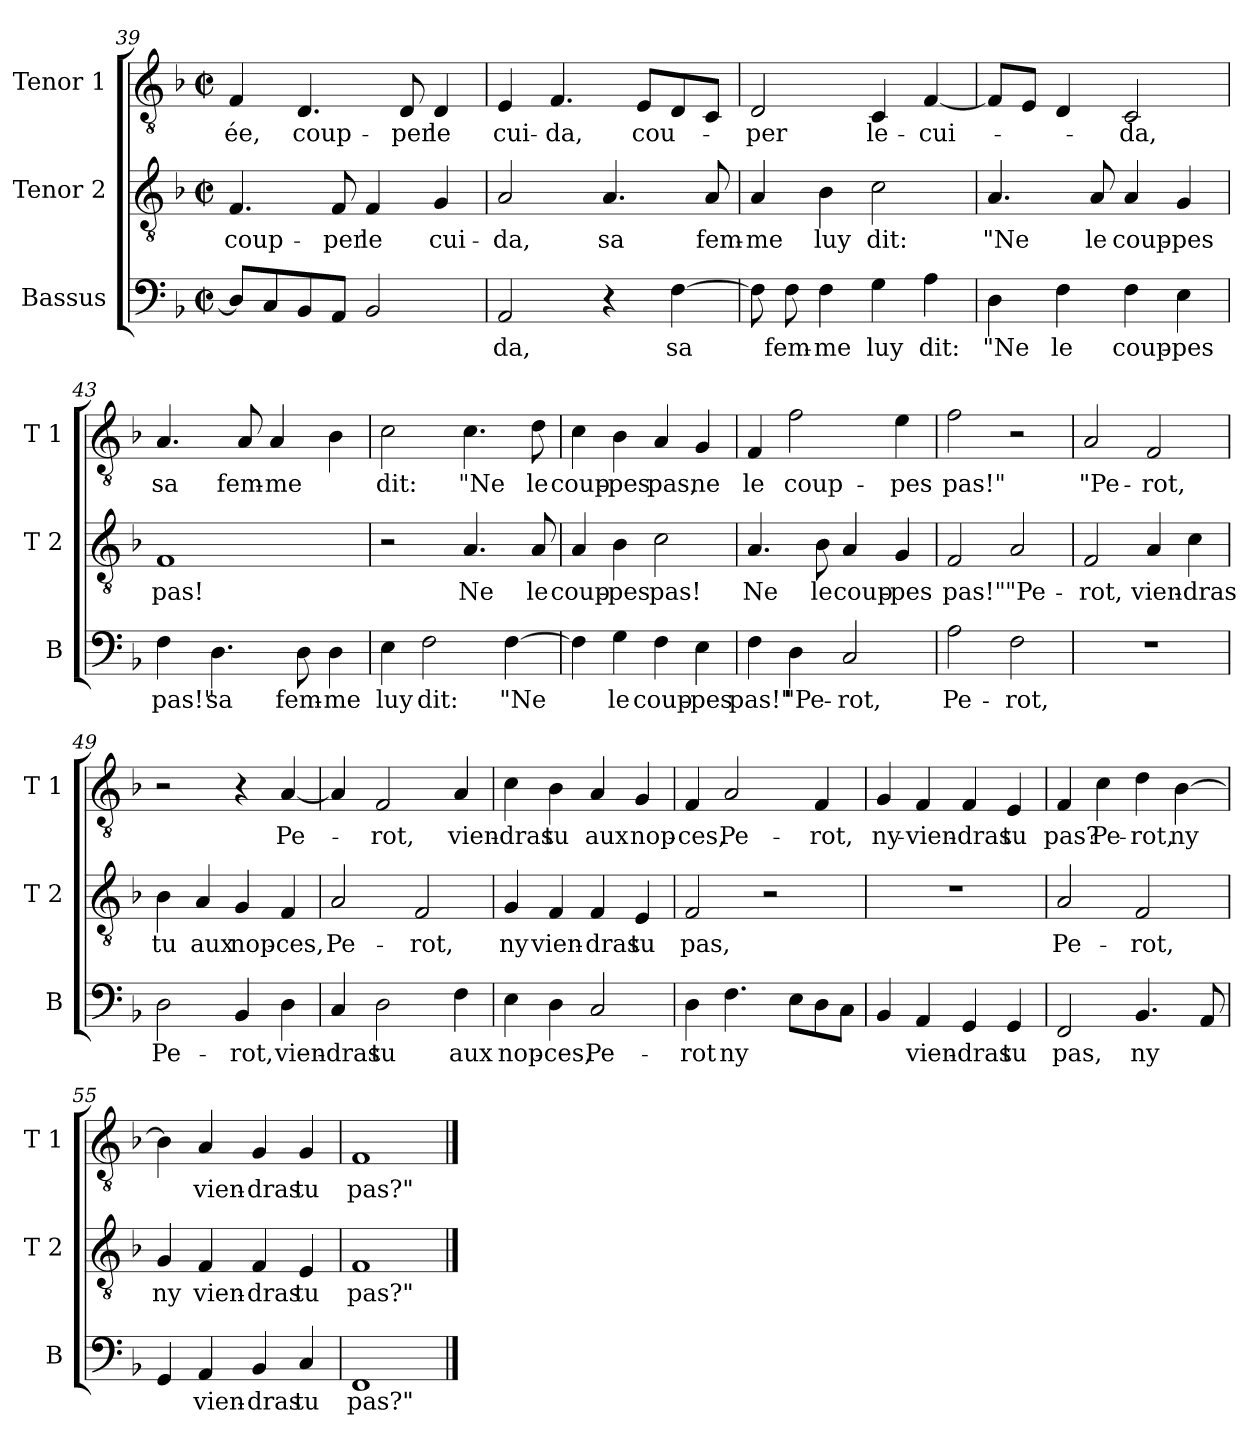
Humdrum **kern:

**kern	**text	**kern	**text	**kern	**text
*part3	*part3	*part2	*part2	*part1	*part1
*staff3	*staff3	*staff2	*staff2	*staff1	*staff1
*I"Bassus	*	*I"Tenor 2	*	*I"Tenor 1	*
*I'B	*	*I'T 2	*	*I'T 1	*
*clefF4	*	*clefGv2	*	*clefGv2	*
*k[b-]	*	*k[b-]	*	*k[b-]	*
*F:	*	*F:	*	*F:	*
*M2/2	*	*M2/2	*	*M2/2	*
*met(c|)	*	*met(c|)	*	*met(c|)	*
=39	=39	=39	=39	=39	=39
!	!	!	!LO:LY:b	!	!LO:LY:b
8D/L]	.	4.F/	coup-	4F/	-ée,
8C/	.	.	.	.	.
!	!	!	!	!	!LO:LY:b
8BB-/	.	.	.	4.D/	coup-
!	!	!	!LO:LY:b	!	!
8AA/J	.	8F/	-per	.	.
!	!	!	!LO:LY:b	!	!
2BB-/	.	4F/	le	.	.
!	!	!	!	!	!LO:LY:b
.	.	.	.	8D/	-per
!	!	!	!LO:LY:b	!	!LO:LY:b
.	.	4G/	cui-	4D/	le
=40	=40	=40	=40	=40	=40
!	!LO:LY:b	!	!LO:LY:b	!	!LO:LY:b
2AA/	-da,	2A/	-da,	4E/	cui-
!	!	!	!	!	!LO:LY:b
.	.	.	.	4.F/	-da,
!	!	!	!LO:LY:b	!	!
4r	.	4.A/	sa	.	.
!	!	!	!	!	!LO:LY:b
.	.	.	.	8E/L	cou-
!	!LO:LY:b	!	!	!	!
[4F\	sa	.	.	8D/	.
!	!	!	!LO:LY:b	!	!
.	.	8A/	fem-	8C/J	.
!!LO:LB:g=z
=41	=41	=41	=41	=41	=41
!	!	!	!LO:LY:b	!	!LO:LY:b
8F\]	.	4A/	-me	2D/	-per
!	!LO:LY:b	!	!	!	!
8F\	fem-	.	.	.	.
!	!LO:LY:b	!	!LO:LY:b	!	!
4F\	-me	4B-\	luy	.	.
!	!LO:LY:b	!	!LO:LY:b	!	!LO:LY:b
4G\	luy	2c\	dit:	4C/	le-
!	!LO:LY:b	!	!	!	!LO:LY:b
4A\	dit:	.	.	[4F/	-cui-
=42	=42	=42	=42	=42	=42
!	!LO:LY:b	!	!LO:LY:b	!	!
4D\	"Ne	4.A/	"Ne	8F/L]	.
.	.	.	.	8E/J	.
!	!LO:LY:b	!	!	!	!
4F\	le	.	.	4D/	.
!	!	!	!LO:LY:b	!	!
.	.	8A/	le	.	.
!	!LO:LY:b	!	!LO:LY:b	!	!LO:LY:b
4F\	coup-	4A/	coup-	2C/	-da,
!	!LO:LY:b	!	!LO:LY:b	!	!
4E\	-pes	4G/	-pes	.	.
=43	=43	=43	=43	=43	=43
!	!LO:LY:b	!	!LO:LY:b	!	!LO:LY:b
4F\	pas!"	1F	pas!	4.A/	sa
!	!LO:LY:b	!	!	!	!
4.D\	sa	.	.	.	.
!	!	!	!	!	!LO:LY:b
.	.	.	.	8A/	fem-
!	!	!	!	!	!LO:LY:b
.	.	.	.	4A/	-me
!	!LO:LY:b	!	!	!	!
8D\	fem-	.	.	.	.
!	!LO:LY:b	!	!	!	!
4D\	-me	.	.	4B-\	.
=44	=44	=44	=44	=44	=44
!	!LO:LY:b	!	!	!	!LO:LY:b
4E\	luy	2r	.	2c\	dit:
!	!LO:LY:b	!	!	!	!
2F\	dit:	.	.	.	.
!	!	!	!LO:LY:b	!	!LO:LY:b
.	.	4.A/	Ne	4.c\	"Ne
!	!LO:LY:b	!	!	!	!
[4F\	"Ne	.	.	.	.
!	!	!	!LO:LY:b	!	!LO:LY:b
.	.	8A/	le	8d\	le
=45	=45	=45	=45	=45	=45
!	!	!	!LO:LY:b	!	!LO:LY:b
4F\]	.	4A/	coup-	4c\	coup-
!	!LO:LY:b	!	!LO:LY:b	!	!LO:LY:b
4G\	le	4B-\	-pes	4B-\	-pes
!	!LO:LY:b	!	!LO:LY:b	!	!LO:LY:b
4F\	coup-	2c\	pas!	4A/	pas,
!	!LO:LY:b	!	!	!	!LO:LY:b
4E\	-pes	.	.	4G/	ne
!!LO:LB:g=z
=46	=46	=46	=46	=46	=46
!	!LO:LY:b	!	!LO:LY:b	!	!LO:LY:b
4F\	pas!"	4.A/	Ne	4F/	le
!	!LO:LY:b	!	!	!	!LO:LY:b
4D\	"Pe-	.	.	2f\	coup-
!	!	!	!LO:LY:b	!	!
.	.	8B-\	le	.	.
!	!LO:LY:b	!	!LO:LY:b	!	!
2C/	-rot,	4A/	coup-	.	.
!	!	!	!LO:LY:b	!	!LO:LY:b
.	.	4G/	-pes	4e\	-pes
=47	=47	=47	=47	=47	=47
!	!LO:LY:b	!	!LO:LY:b	!	!LO:LY:b
2A\	Pe-	2F/	pas!"	2f\	pas!"
!	!LO:LY:b	!	!LO:LY:b	!	!
2F\	-rot,	2A/	"Pe-	2r	.
=48	=48	=48	=48	=48	=48
!	!	!	!LO:LY:b	!	!LO:LY:b
1r	.	2F/	-rot,	2A/	"Pe-
!	!	!	!LO:LY:b	!	!LO:LY:b
.	.	4A/	vien-	2F/	-rot,
!	!	!	!LO:LY:b	!	!
.	.	4c\	-dras	.	.
=49	=49	=49	=49	=49	=49
!	!LO:LY:b	!	!LO:LY:b	!	!
2D\	Pe-	4B-\	tu	2r	.
!	!	!	!LO:LY:b	!	!
.	.	4A/	aux	.	.
!	!LO:LY:b	!	!LO:LY:b	!	!
4BB-/	-rot,	4G/	nop-	4r	.
!	!LO:LY:b	!	!LO:LY:b	!	!LO:LY:b
4D\	vien-	4F/	-ces,	[4A/	Pe-
=50	=50	=50	=50	=50	=50
!	!LO:LY:b	!	!LO:LY:b	!	!
4C/	-dras	2A/	Pe-	4A/]	.
!	!LO:LY:b	!	!	!	!LO:LY:b
2D\	tu	.	.	2F/	-rot,
!	!	!	!LO:LY:b	!	!
.	.	2F/	-rot,	.	.
!	!LO:LY:b	!	!	!	!LO:LY:b
4F\	aux	.	.	4A/	vien-
!!LO:LB:g=z
=51	=51	=51	=51	=51	=51
!	!LO:LY:b	!	!LO:LY:b	!	!LO:LY:b
4E\	nop-	4G/	ny	4c\	-dras
!	!LO:LY:b	!	!LO:LY:b	!	!LO:LY:b
4D\	-ces,	4F/	vien-	4B-\	tu
!	!LO:LY:b	!	!LO:LY:b	!	!LO:LY:b
2C/	Pe-	4F/	-dras	4A/	aux
!	!	!	!LO:LY:b	!	!LO:LY:b
.	.	4E/	tu	4G/	nop-
=52	=52	=52	=52	=52	=52
!	!LO:LY:b	!	!LO:LY:b	!	!LO:LY:b
4D\	-rot	2F/	pas,	4F/	-ces,
!	!LO:LY:b	!	!	!	!LO:LY:b
4.F\	ny	.	.	2A/	Pe-
.	.	2r	.	.	.
8E\L	.	.	.	.	.
!	!	!	!	!	!LO:LY:b
8D\	.	.	.	4F/	-rot,
8C\J	.	.	.	.	.
=53	=53	=53	=53	=53	=53
!	!	!	!	!	!LO:LY:b
4BB-/	.	1r	.	4G/	ny-
!	!LO:LY:b	!	!	!	!LO:LY:b
4AA/	vien-	.	.	4F/	-vien-
!	!LO:LY:b	!	!	!	!LO:LY:b
4GG/	-dras	.	.	4F/	-dras
!	!LO:LY:b	!	!	!	!LO:LY:b
4GG/	tu	.	.	4E/	tu
=54	=54	=54	=54	=54	=54
!	!LO:LY:b	!	!LO:LY:b	!	!LO:LY:b
2FF/	pas,	2A/	Pe-	4F/	pas?
!	!	!	!	!	!LO:LY:b
.	.	.	.	4c\	Pe-
!	!LO:LY:b	!	!LO:LY:b	!	!LO:LY:b
4.BB-/	ny	2F/	-rot,	4d\	-rot,
!	!	!	!	!	!LO:LY:b
.	.	.	.	[4B-\	ny
8AA/	.	.	.	.	.
=55	=55	=55	=55	=55	=55
!	!	!	!LO:LY:b	!	!
4GG/	.	4G/	ny	4B-\]	.
!	!LO:LY:b	!	!LO:LY:b	!	!LO:LY:b
4AA/	vien-	4F/	vien-	4A/	vien-
!	!LO:LY:b	!	!LO:LY:b	!	!LO:LY:b
4BB-/	-dras	4F/	-dras	4G/	-dras
!	!LO:LY:b	!	!LO:LY:b	!	!LO:LY:b
4C/	tu	4E/	tu	4G/	tu
=56	=56	=56	=56	=56	=56
!	!LO:LY:b	!	!LO:LY:b	!	!LO:LY:b
1FF	pas?"	1F	pas?"	1F	pas?"
==	==	==	==	==	==
*-	*-	*-	*-	*-	*-
